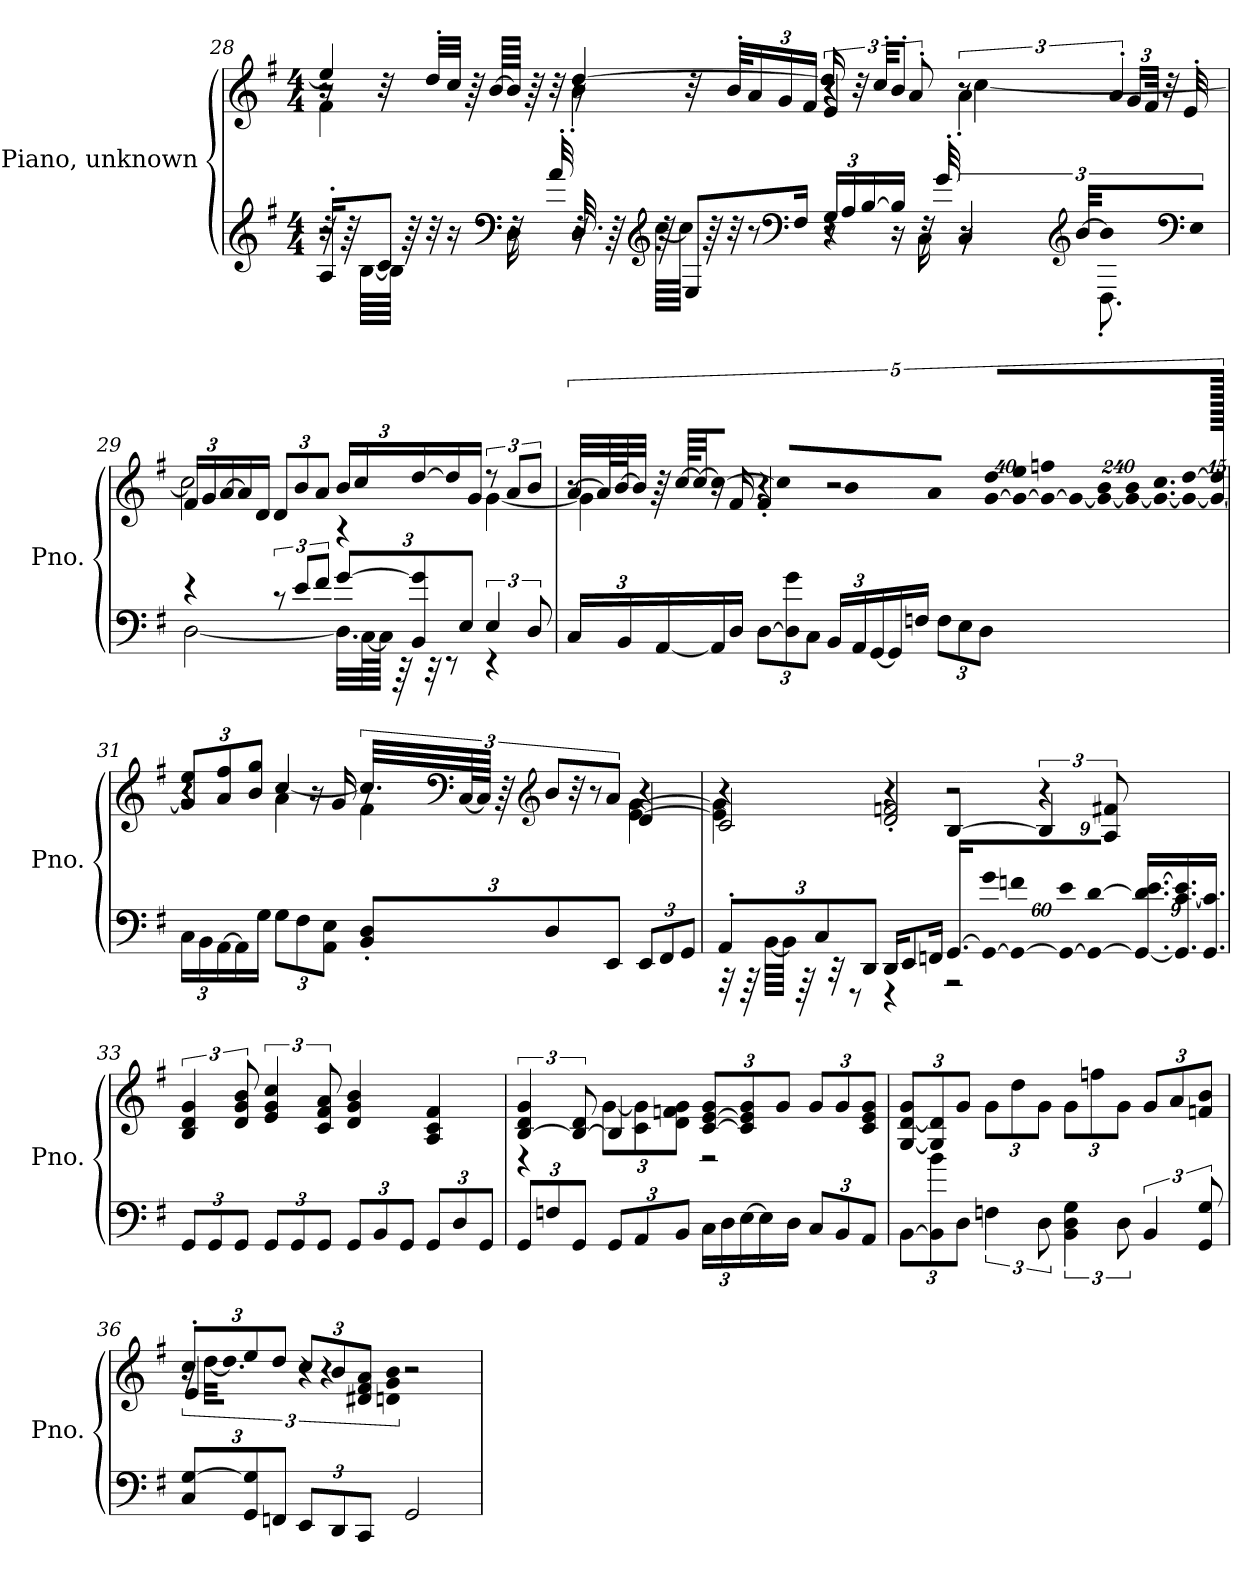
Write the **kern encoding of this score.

**kern	**kern
*part1	*part1
*staff2	*staff1
*I"Piano, unknown	*
*I'Pno.	*
!!LO:LB:g=z
*clefG2	*clefG2
*k[f#]	*k[f#]
*M4/4	*M4/4
=28	=28
*^	*^
*	*^	*	*^
*	*	*	*	*	*^
16A'/KL	32r	2r	16r	2r	4ee/]	4f#\
.	64r	.	.	.	.	.
.	[64B\LLLL	.	.	.	.	.
8c/J	64B\JJJJ]	.	32r	.	.	.
.	64r	.	.	.	.	.
.	32r	.	32dd'/LLL	.	.	.
.	16r	.	32cc/JJJ	.	.	.
.	.	.	64r	.	.	.
.	.	.	[64b/LLLL	.	.	.
*clefF4	*	*	*	*	*	*
32r	16D\	.	64b/JJJJ]	.	.	.
.	.	.	64r	.	.	.
32a'/	.	.	32r	.	.	.
32.D/	32r	.	16r	.	[4dd/	4b'\
.	64r	.	.	.	.	.
*clefG2	*	*	*	*	*	*
64r	[64cc\LLLL	.	.	.	.	.
8E/L	64cc\JJJJ]	.	32r	.	.	.
.	64r	.	.	.	.	.
.	32r	.	32b'/KLL	.	.	.
*	*	*	*Xbrackettup	*	*	*
.	8r	.	24a/	.	.	.
.	.	.	24g/	.	.	.
*clefF4	*	*	*	*	*	*
16F#/Jk	.	.	.	.	.	.
.	.	.	24f#/JJ	.	.	.
*Xbrackettup	*	*	*brackettup	*	*	*
24G/LL	8r	4r	6e/	4r	16dd/]	4r
24A/	.	.	.	.	.	.
.	.	.	.	.	32r	.
[24B/	.	.	.	.	.	.
.	.	.	.	.	32cc'/KKL	.
16B/JJ]	16r	.	.	.	8b'/J	.
.	.	.	12a'/	.	.	.
32r	16C\	.	.	.	.	.
32g'/	.	.	.	.	.	.
*brackettup	*	*	*	*	*	*
24r	16r	4C/	12r	4a'\	8r	[4cc\
*clefG2	*	*	*	*	*	*
[48b/KKL	.	.	.	.	.	.
8b/]	8.D'\	.	.	.	.	.
.	.	.	6a'/	.	.	.
*	*	*	*	*	*Xbrackettup	*
.	.	.	.	.	24g/LL	.
.	.	.	.	.	48f#/JJk	.
*clefF4	*	*	*	*	*	*
16E/Jk	.	.	.	.	32r	.
.	.	.	.	.	32e'/	.
*	*v	*v	*	*	*	*
*	*	*	*v	*v	*v
!!LO:LB:g=z
=29	=29	=29	=29
4r	[2D\	24f#/LL	2cc\]
.	.	24g/	.
.	.	[24a/	.
.	.	16a/]	.
.	.	16d/JJ	.
12r	.	12d/L	.
12e/L	.	12b/	.
12f#/J	.	12a/J	.
*Xbrackettup	*	*	*
[12g/L	32.D\LLL]	24b/LL	4r
.	.	24cc/	.
.	[64C\L	.	.
.	64C\JJJJ]	.	.
.	64r	.	.
12BB/ 12g/]	.	[24dd/	.
.	32r	.	.
.	8r	16dd/]	.
12E/J	.	.	.
.	.	16g/JJ	.
*brackettup	*	*brackettup	*
6E/	4r	12r	[4g\
.	.	12a/L	.
12D/	.	12b/J	.
*v	*v	*	*
*	*v	*v
!!LO:LB:g=z
=30	=30
*Xbrackettup	*
*	*^
*	*	*^
24C/LL	[40a/LLL	8r	4g\]
.	80a/L]	.	.
.	[80b/J	.	.
24BB/	.	.	.
.	40b/JJJ]	.	.
.	80r	.	.
[24AA/	.	.	.
.	[80cc/KLLL	.	.
.	40cc/JJ_	.	.
16AA/]	8cc/J_	16r	.
16D/JJ	.	16f#/	.
[12D\L	16cc/KL]	4f#'/	4r
.	8b/	.	.
12D\] 12g\	.	.	.
12C\J	.	.	.
.	16a/Jk	.	.
*	*Xbrackettup	*	*
!	!LO:N:vis=32	!	!
24BB/LL	[640%23g/ 640%23dd/LLL	2r	2r
!	!LO:N:vis=32	!	!
.	640%23g/_ 640%23ee/J	.	.
24AA/	.	.	.
!	!LO:N:vis=16	!	!
.	1920%137g/_ 1920%137ffn/	.	.
[24GG/	.	.	.
16GG/]	.	.	.
!	!LO:N:vis=32	!	!
.	640%23g/K_	.	.
!	!LO:N:vis=16	!	!
.	1920%137g/_ 1920%137b/JJ	.	.
16Fn/JJ	.	.	.
12F\L	.	.	.
!	!LO:N:vis=16	!	!
.	1920%137g/_ 1920%137b/LL	.	.
!	!LO:N:vis=16.	!	!
.	960%103g/_ 960%103cc/	.	.
12E\	.	.	.
12D\J	.	.	.
.	240%17g/_ [240%17dd/J	.	.
1920ryy	1920g/_ 1920dd/]	1920ryy	1920ryy
!!LO:PB:g=z	!!	!!
=31	=31	=31	=31
24C\LL	12g/] 12ee/L	4r	4r
24BB\	.	.	.
[24AA\	12a/ 12ff#/	.	.
16AA\]	.	.	.
.	12b/ 12gg/J	.	.
16G\JJ	.	.	.
12G\L	8r	[4cc/	4a\
12F#\	.	.	.
.	16r	.	.
12AA\ 12E\J	.	.	.
.	16g/	.	.
*	*brackettup	*	*
12BB/' 12D/'L	12r	32.cc/LLL]	4f#\
*	*clefF4	*	*
.	.	[64C/L	.
.	.	64C/JJJJ]	.
.	.	64r	.
*	*clefG2	*	*
12D/	12b/L	.	.
.	.	32r	.
.	.	8r	.
12EE/J	12a/J	.	.
12EE/L	4d/	4r	[4e\ [4g\
12FF#/	.	.	.
12GG/J	.	.	.
!!LO:LB:g=z	!!	!!
=32	=32	=32	=32
*^	*	*	*
12AA'/L	32r	2c/	4r	4e\] 4g\]
.	64r	.	.	.
.	[64BB\LLLL	.	.	.
.	64BB\JJJJ]	.	.	.
.	64r	.	.	.
12C/	.	.	.	.
.	32r	.	.	.
.	8r	.	.	.
12DD/J	.	.	.	.
16DD/KL	4r	.	2d/' 2fn/'	4r
8EE/	.	.	.	.
16FFn/Jk	.	.	.	.
[18.GG/LL	2r	[4B/	.	2r
!LO:N:vis=32	!	!	!	!
1920%53GG/_ 1920%53g/K	.	.	.	.
!LO:N:vis=16	!	!	!	!
1920%107GG/_ 1920%107fn/	.	.	.	.
!LO:N:vis=32	!	!	!	!
1920%53GG/_ 1920%53e/K	.	.	.	.
!LO:N:vis=16	!	!	!	!
1920%107GG/_ [1920%107d/JJ	.	.	.	.
18.GG/_ 18.d/] [18.e/LL	.	6B/]	4r	.
18.GG/] [18.c/ 18.e/]	.	.	.	.
18.GG/ 18.c/]JJ	.	12A/ 12f#X/	.	.
*v	*v	*	*	*
*	*v	*v	*v
=33	=33
12GG/L	6B/ 6d/ 6g/
12GG/	.
12GG/J	12d/ 12g/ 12b/
12GG/L	6e/ 6g/ 6cc/
12GG/	.
12GG/J	12c/ 12f#/ 12a/
12GG/L	4d/ 4g/ 4b/
12BB/	.
12GG/J	.
12GG/L	4A/ 4c/ 4f#/
12D/	.
12GG/J	.
!!LO:LB:g=z
=34	=34
*	*^
12GG/L	[6B/ 6d/ 6g/	4r
12Fn/	.	.
12GG/J	12B/_ 12d/	.
*	*	*Xbrackettup
12GG/L	4B/]	[12g\L
12AA/	.	12c\ 12g\]
12BB/J	.	12d\ 12fn\ 12g\J
24C\LL	[12c/ [12e/ 12g/L	2r
24D\	.	.
[24E\	12c/] 12e/] 12g/	.
16E\]	.	.
.	12g/J	.
16D\JJ	.	.
12C/L	12g/L	.
12BB/	12g/	.
12AA/J	12c/ 12e/ 12g/J	.
*	*v	*v
=35	=35
[12BB\L	[12G/ [12d/ 12g/L
12BB\] 12b\	12G/] 12d/]
12D\J	12g/J
*brackettup	*
6Fn\	12g\L
.	12dd\
12D\	12g\J
6BB\ 6D\ 6G\	12g\L
.	12ffn\
12D\	12g\J
6BB/	12g/L
.	12a/
12GG/ 12G/	12fn/ 12b/J
!!LO:LB:g=z
=36	=36
*	*^
*Xbrackettup	*	*brackettup
*	*	*^
12C/ [12G/L	12cc'/L	24r	4e/
.	.	[48dd\KKL	.
.	.	8.dd\J]	.
12GG/ 12G/]	12ee/	.	.
12FFn/J	12dd/J	.	.
*	*Xbrackettup	*	*
12EE/L	12cc/L	4r	4r
12DD/	12b/	.	.
12CC/J	12d#X/ 12f#/ 12a/J	.	.
2GG/	2r	2dn\ 2g\ 2b\	2r
*	*v	*v	*v
=	=
*-	*-
